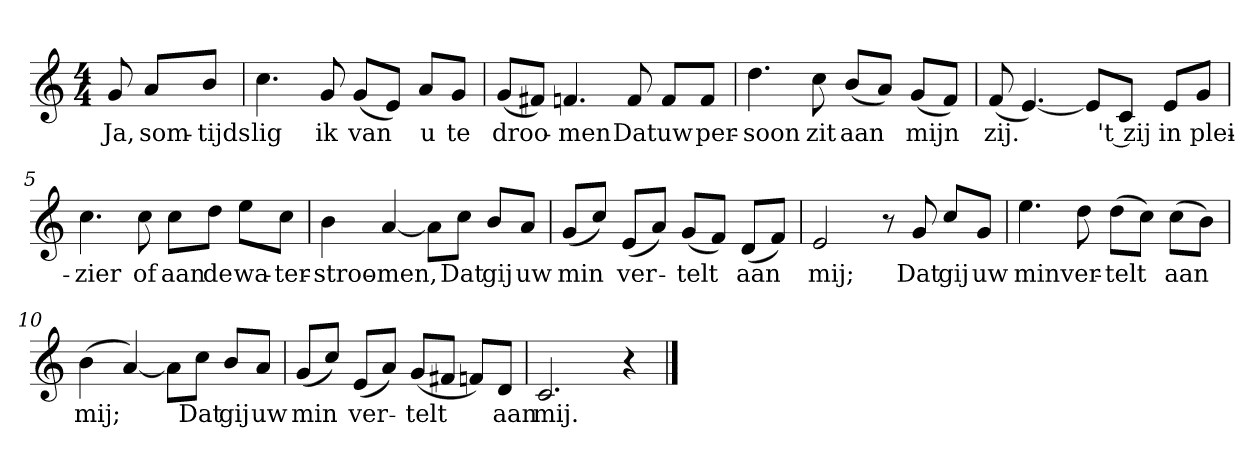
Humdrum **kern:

**kern	**text
*part1	*part1
*staff1	*staff1
*clefG2	*
*k[]	*
*C:	*
*M4/4	*
*MM120	*
=	=
8g	Ja,
8a/L	som-
8b/J	-tijds
=1	=1
4.cc	lig
8g	ik
(8g/L	van
8e/J)	.
8a/L	u
8g/J	te
=2	=2
(8g/L	droo-
8f#X/J)	.
4.fn	-men
8f	Dat
8f/L	uw
8f/J	per-
=3	=3
4.dd	-soon
8cc	zit
(8b/L	aan
8a/J)	.
(8g/L	mijn
8f/J)	.
=4	=4
(8f	zij.
[4.e)	.
8e/L]	.
8c/J	't zij
8e/L	in
8g/J	plei-
=5	=5
4.cc	-zier
8cc	of
8cc\L	aan
8dd\J	de
8ee\L	wa-
8cc\J	-ter-
=6	=6
4b	-stroo-
[4a	-men,
8a\L]	.
8cc\J	Dat
8b/L	gij
8a/J	uw
=7	=7
(8g/L	min
8cc/J)	.
(8e/L	ver-
8a/J)	.
(8g/L	-telt
8f/J)	.
(8d/L	aan
8f/J)	.
=8	=8
2e	mij;
8r	.
8g	Dat
8cc/L	gij
8g/J	uw
=9	=9
4.ee	min
8dd	ver-
(8dd\L	-telt
8cc\J)	.
(8cc\L	aan
8b\J)	.
=10	=10
(4b	mij;
[4a)	.
8a\L]	.
8cc\J	Dat
8b/L	gij
8a/J	uw
=11	=11
(8g/L	min
8cc/J)	.
(8e/L	ver-
8a/J)	.
(8g/L	-telt
8f#X/J	.
8fn/L)	.
8d/J	aan
=12	=12
2.c	mij.
4r	.
==	==
*-	*-
